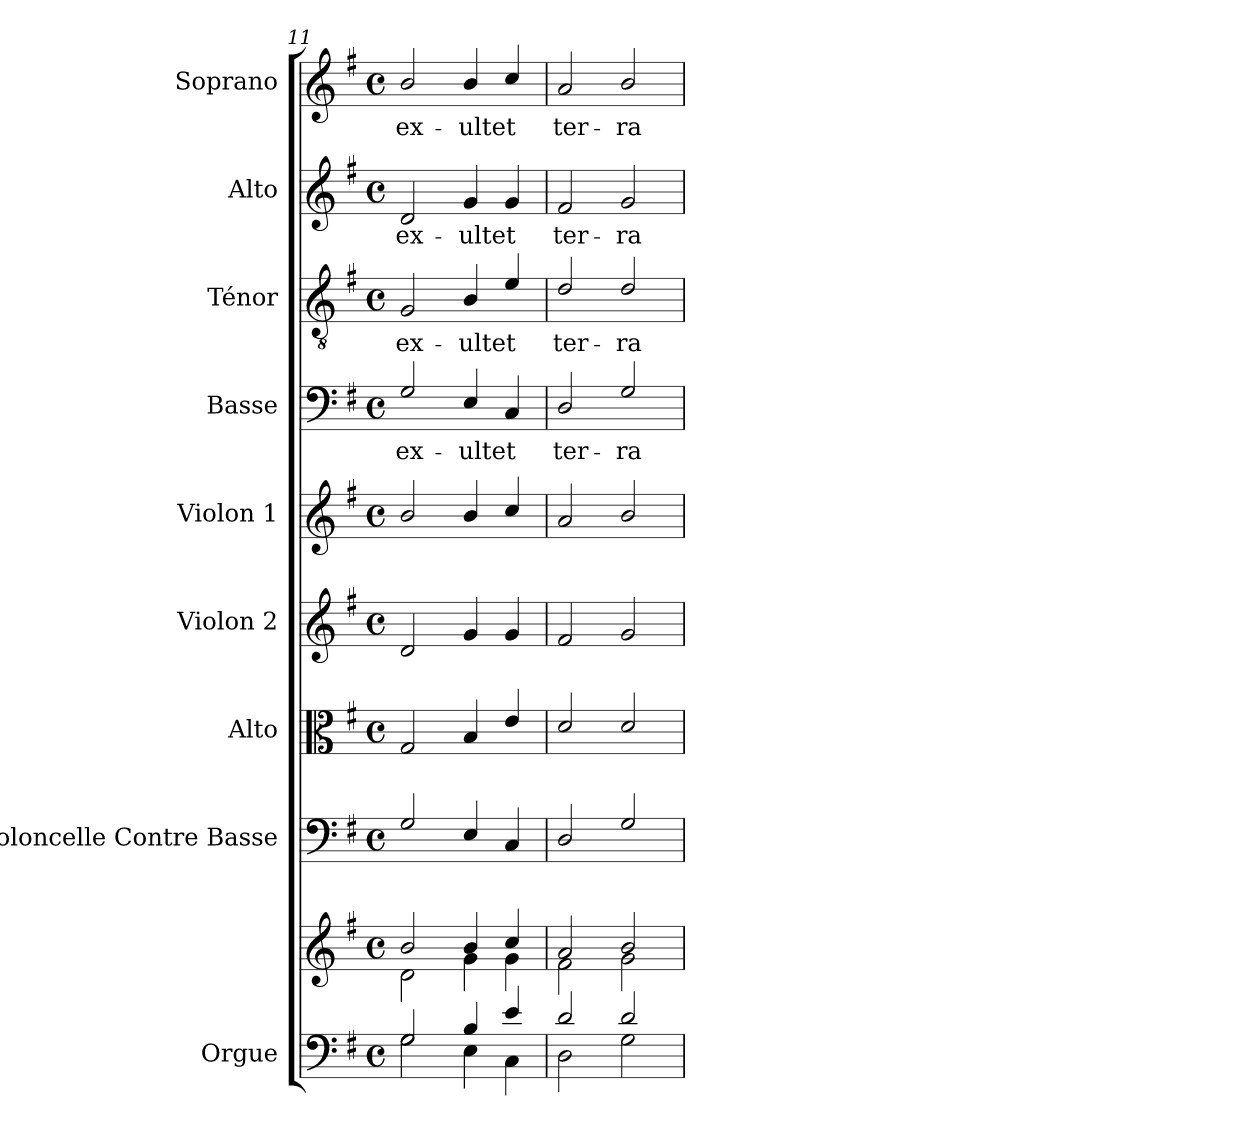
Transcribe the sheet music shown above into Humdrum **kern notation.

**kern	**kern	**kern	**kern	**kern	**kern	**kern	**text	**kern	**text	**kern	**text	**kern	**text
*part9	*part9	*part8	*part7	*part6	*part5	*part4	*part4	*part3	*part3	*part2	*part2	*part1	*part1
*staff10	*staff9	*staff8	*staff7	*staff6	*staff5	*staff4	*staff4	*staff3	*staff3	*staff2	*staff2	*staff1	*staff1
*I"Orgue	*	*I"Violoncelle Contre Basse	*I"Alto	*I"Violon 2	*I"Violon 1	*I"Basse	*	*I"Ténor	*	*I"Alto	*	*I"Soprano	*
*I'Org.	*	*I'Vlc CB	*I'Alt.	*I'Vln. 2	*I'Vln.1	*I'B.	*	*I'T.	*	*I'A.	*	*I'S.	*
*clefF4	*clefG2	*clefF4	*clefC3	*clefG2	*clefG2	*clefF4	*	*clefGv2	*	*clefG2	*	*clefG2	*
*k[f#]	*k[f#]	*k[f#]	*k[f#]	*k[f#]	*k[f#]	*k[f#]	*	*k[f#]	*	*k[f#]	*	*k[f#]	*
*G:	*G:	*G:	*G:	*G:	*G:	*G:	*	*G:	*	*G:	*	*G:	*
*M4/4	*M4/4	*M4/4	*M4/4	*M4/4	*M4/4	*M4/4	*	*M4/4	*	*M4/4	*	*M4/4	*
*met(c)	*met(c)	*met(c)	*met(c)	*met(c)	*met(c)	*met(c)	*	*met(c)	*	*met(c)	*	*met(c)	*
=11	=11	=11	=11	=11	=11	=11	=11	=11	=11	=11	=11	=11	=11
*^	*^	*	*	*	*	*	*	*	*	*	*	*	*
!	!	!	!	!	!	!	!	!	!LO:LY:b	!	!LO:LY:b	!	!LO:LY:b	!	!LO:LY:b
2G/	2G\	2b/	2d\	2G/	2G/	2d/	2b/	2G/	ex-	2G/	ex-	2d/	ex-	2b/	ex-
!	!	!	!	!	!	!	!	!	!LO:LY:b	!	!LO:LY:b	!	!LO:LY:b	!	!LO:LY:b
4B/	4E\	4b/	4g\	4E/	4B/	4g/	4b/	4E/	-ultet	4B/	-ultet	4g/	-ultet	4b/	-ultet
4e/	4C\	4cc/	4g\	4C/	4e/	4g/	4cc/	4C/	.	4e/	.	4g/	.	4cc/	.
=12	=12	=12	=12	=12	=12	=12	=12	=12	=12	=12	=12	=12	=12	=12	=12
!	!	!	!	!	!	!	!	!	!LO:LY:b	!	!LO:LY:b	!	!LO:LY:b	!	!LO:LY:b
2d/	2D\	2a/	2f#\	2D/	2d/	2f#/	2a/	2D/	ter-	2d/	ter-	2f#/	ter-	2a/	ter-
!	!	!	!	!	!	!	!	!	!LO:LY:b	!	!LO:LY:b	!	!LO:LY:b	!	!LO:LY:b
2d/	2G\	2b/	2g\	2G/	2d/	2g/	2b/	2G/	-ra	2d/	-ra	2g/	-ra	2b/	-ra
*v	*v	*	*	*	*	*	*	*	*	*	*	*	*	*	*
*	*v	*v	*	*	*	*	*	*	*	*	*	*	*	*
=	=	=	=	=	=	=	=	=	=	=	=	=	=
*-	*-	*-	*-	*-	*-	*-	*-	*-	*-	*-	*-	*-	*-
